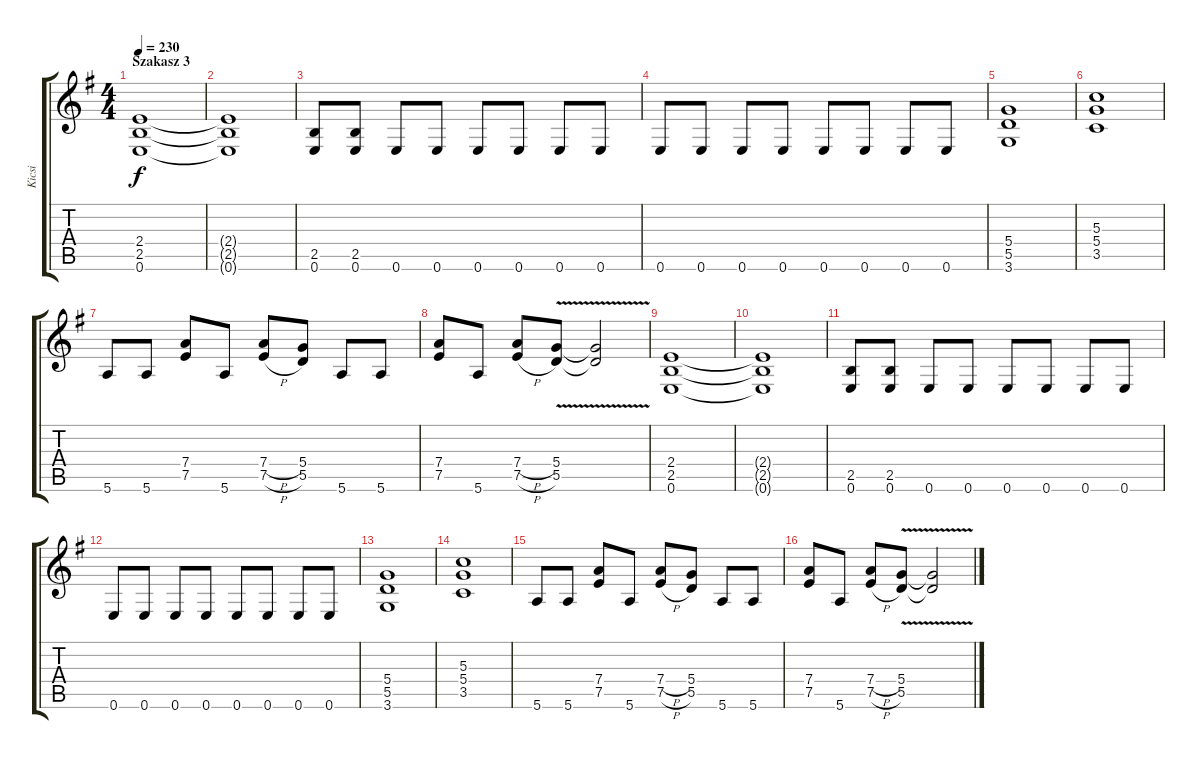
\track ("Kicsi" "Kicsi") {instrument distortionguitar}
\staff {score tabs}
\tuning (E4 B3 G3 D3 A2 E2) {hide}
\ts (4 4)
\section ("" "Szakasz 3")
\tempo 230
\clef g2
\ks eminor
(2.4 2.5 0.6).1{dy f} |
(2.4{t} 2.5{t} 0.6{t}).1 |
(2.5 0.6).8 (2.5 0.6).8 0.6.8 0.6.8 0.6.8 0.6.8 0.6.8 0.6.8 |
0.6.8 0.6.8 0.6.8 0.6.8 0.6.8 0.6.8 0.6.8 0.6.8 |
(5.4 5.5 3.6).1 |
(5.3 5.4 3.5).1 |
5.6.8 5.6.8 (7.4 7.5).8 5.6.8 (7.4{h} 7.5{h}).8 (5.4 5.5).8 5.6.8 5.6.8 |
(7.4 7.5).8 5.6.8 (7.4{h} 7.5{h}).8 (5.4{v} 5.5{v}).8 (5.4{t} 5.5{t}).2 |
(2.4 2.5 0.6).1 |
(2.4{t} 2.5{t} 0.6{t}).1 |
(2.5 0.6).8 (2.5 0.6).8 0.6.8 0.6.8 0.6.8 0.6.8 0.6.8 0.6.8 |
0.6.8 0.6.8 0.6.8 0.6.8 0.6.8 0.6.8 0.6.8 0.6.8 |
(5.4 5.5 3.6).1 |
(5.3 5.4 3.5).1 |
5.6.8 5.6.8 (7.4 7.5).8 5.6.8 (7.4{h} 7.5{h}).8 (5.4 5.5).8 5.6.8 5.6.8 |
(7.4 7.5).8 5.6.8 (7.4{h} 7.5{h}).8 (5.4{v} 5.5{v}).8 (5.4{t} 5.5{t}).2
